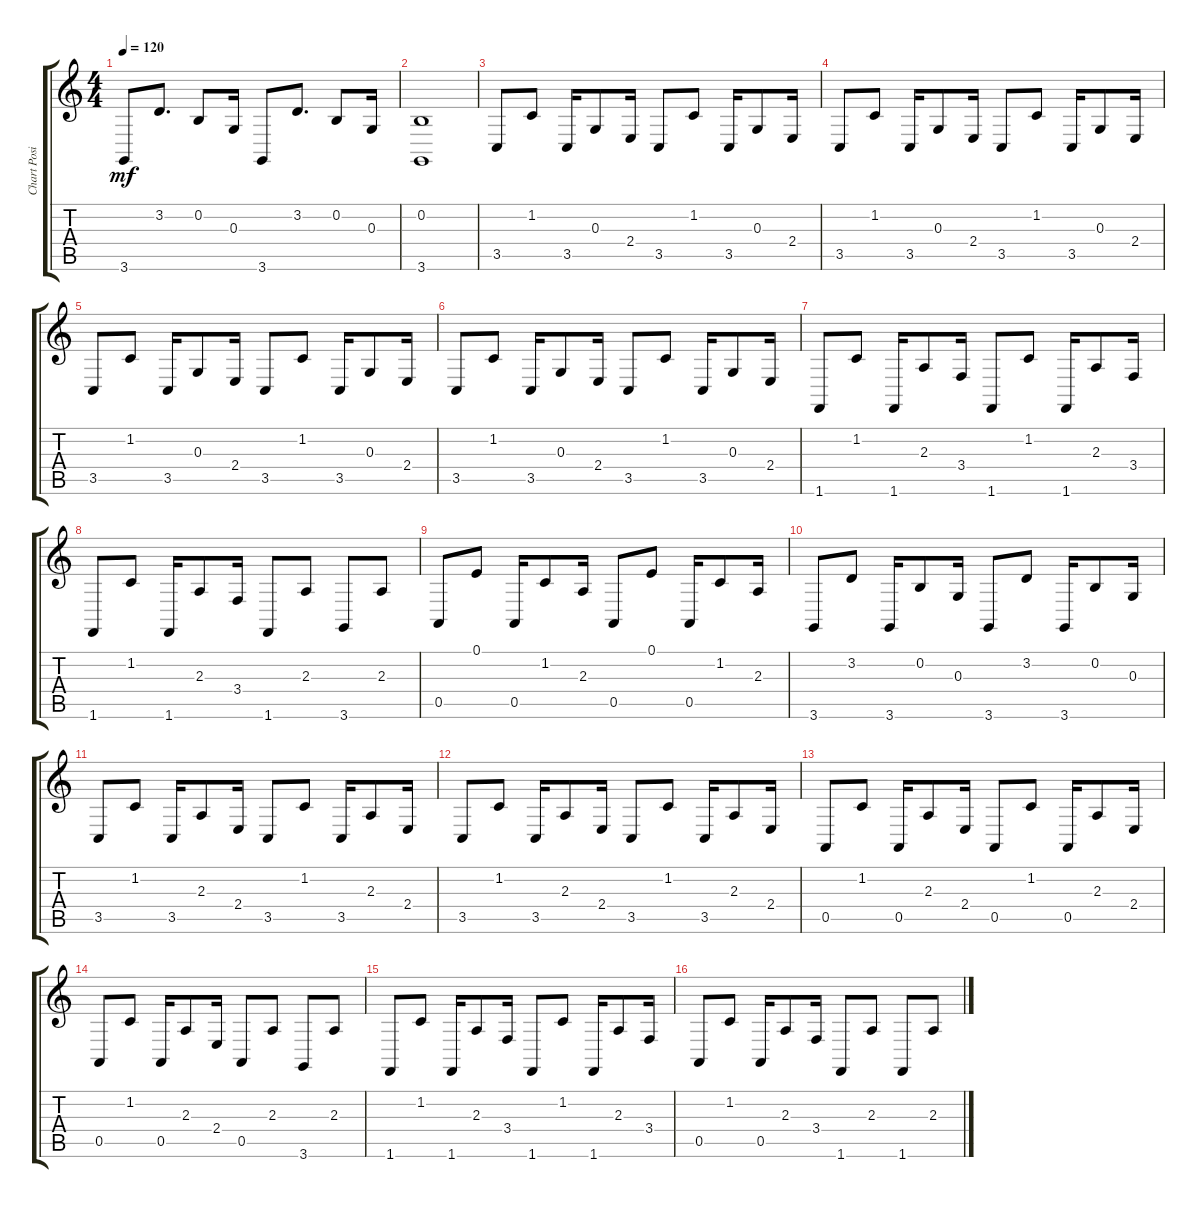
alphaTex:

\track ("Chart Positions: UK No.4 AUT/GER/SWI No" "Chart Posi") {instrument taikodrum}
\staff {score tabs}
\tuning (E4 B3 G3 D3 A2 E2) {hide}
\ts (4 4)
\tempo 120
\clef g2
\ks c
3.6.8{dy mf} 3.2.8{d} 0.2.8 0.3.16 3.6.8 3.2.8{d} 0.2.8 0.3.16 |
(0.2 3.6).1 |
3.5.8 1.2.8 3.5.16 0.3.8 2.4.16 3.5.8 1.2.8 3.5.16 0.3.8 2.4.16 |
3.5.8 1.2.8 3.5.16 0.3.8 2.4.16 3.5.8 1.2.8 3.5.16 0.3.8 2.4.16 |
3.5.8 1.2.8 3.5.16 0.3.8 2.4.16 3.5.8 1.2.8 3.5.16 0.3.8 2.4.16 |
3.5.8 1.2.8 3.5.16 0.3.8 2.4.16 3.5.8 1.2.8 3.5.16 0.3.8 2.4.16 |
1.6.8 1.2.8 1.6.16 2.3.8 3.4.16 1.6.8 1.2.8 1.6.16 2.3.8 3.4.16 |
1.6.8 1.2.8 1.6.16 2.3.8 3.4.16 1.6.8 2.3.8 3.6.8 2.3.8 |
0.5.8 0.1.8 0.5.16 1.2.8 2.3.16 0.5.8 0.1.8 0.5.16 1.2.8 2.3.16 |
3.6.8 3.2.8 3.6.16 0.2.8 0.3.16 3.6.8 3.2.8 3.6.16 0.2.8 0.3.16 |
3.5.8 1.2.8 3.5.16 2.3.8 2.4.16 3.5.8 1.2.8 3.5.16 2.3.8 2.4.16 |
3.5.8 1.2.8 3.5.16 2.3.8 2.4.16 3.5.8 1.2.8 3.5.16 2.3.8 2.4.16 |
0.5.8 1.2.8 0.5.16 2.3.8 2.4.16 0.5.8 1.2.8 0.5.16 2.3.8 2.4.16 |
0.5.8 1.2.8 0.5.16 2.3.8 2.4.16 0.5.8 2.3.8 3.6.8 2.3.8 |
1.6.8 1.2.8 1.6.16 2.3.8 3.4.16 1.6.8 1.2.8 1.6.16 2.3.8 3.4.16 |
0.5.8 1.2.8 0.5.16 2.3.8 3.4.16 1.6.8 2.3.8 1.6.8 2.3.8
